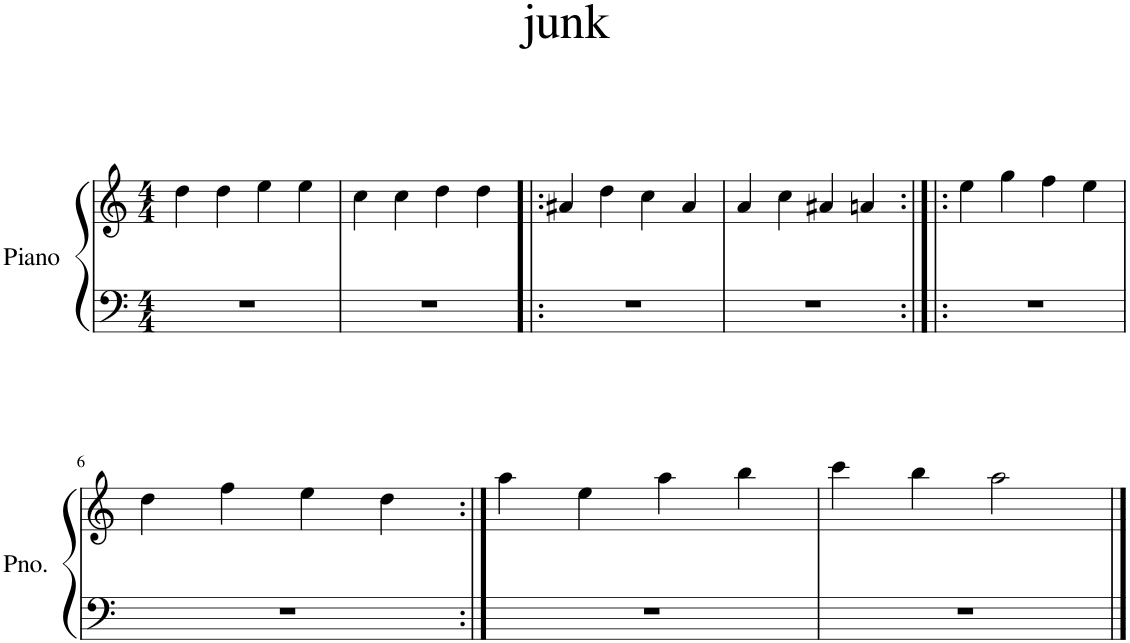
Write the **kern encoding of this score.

**kern	**kern
*part1	*part1
*staff2	*staff1
*I"Piano	*
*I'Pno.	*
*clefF4	*clefG2
*k[]	*k[]
*M4/4	*M4/4
=1	=1
1r	4dd\
.	4dd\
.	4ee\
.	4ee\
=2	=2
1r	4cc\
.	4cc\
.	4dd\
.	4dd\
=3!|:	=3!|:
1r	4a#X/
.	4dd\
.	4cc\
.	4a#/
=4	=4
1r	4a/
.	4cc\
.	4a#X/
.	4an/
=5:|!|:	=5:|!|:
1r	4ee\
.	4gg\
.	4ff\
.	4ee\
!!LO:LB:g=z
=6	=6
1r	4dd\
.	4ff\
.	4ee\
.	4dd\
=7:|!	=7:|!
1r	4aa\
.	4ee\
.	4aa\
.	4bb\
=8	=8
1r	4ccc\
.	4bb\
.	2aa\
==	==
*-	*-
